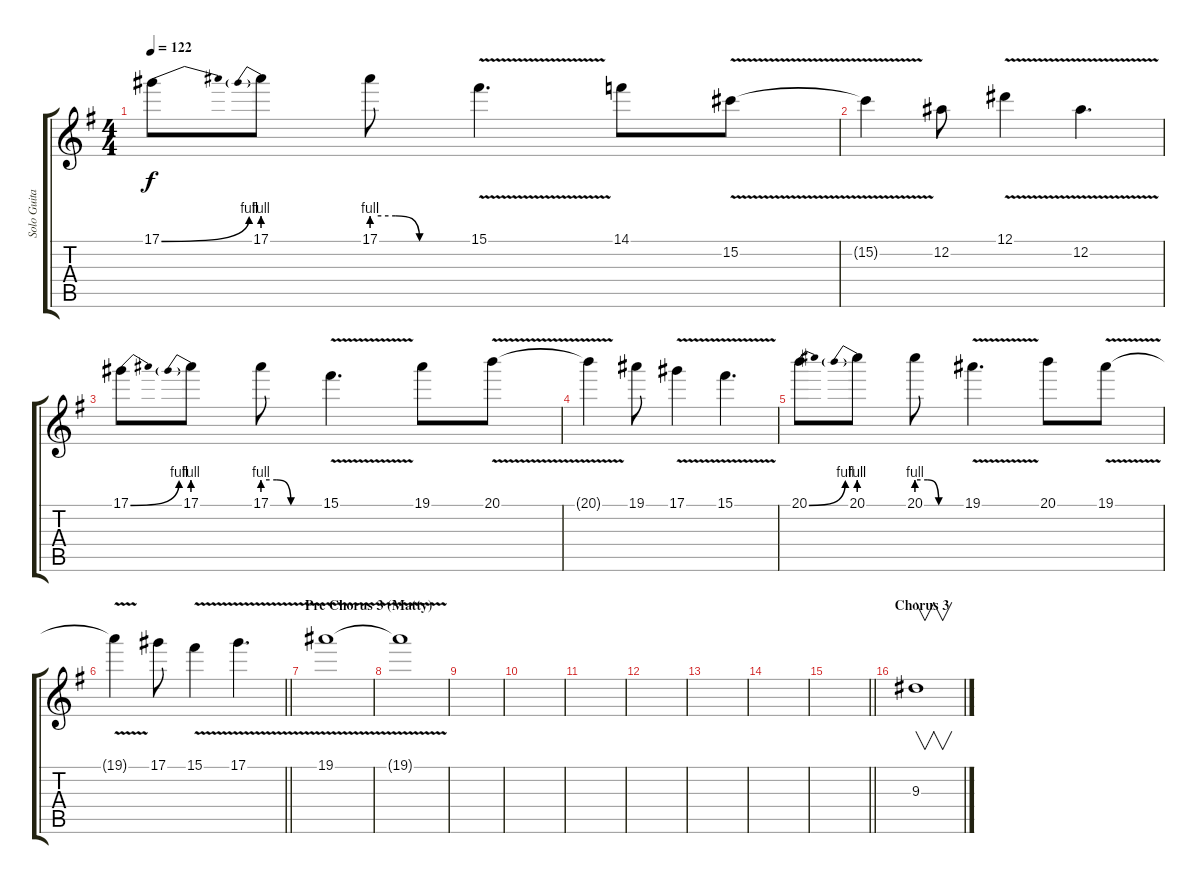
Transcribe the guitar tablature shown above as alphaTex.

\track ("Solo Guitars" "Solo Guita") {instrument overdrivenguitar}
\staff {score tabs}
\tuning (Eb4 Bb3 Gb3 Db3 Ab2 Eb2) {hide}
\ts (4 4)
\tempo 122
\clef g2
\ks eminor
17.1{be (bend 0 0 60 4)}.8{dy f} 17.1{be (prebend 0 4 60 4)}.8 17.1{be (custom 0 4 15 4 30 0 60 0)}.8 15.1{v}.4{d} 14.1.8 15.2{v}.8 |
15.2{t}.4 12.2.8 12.1{v}.4 12.2{v}.4{d} |
17.1{be (bend 0 0 60 4)}.8 17.1{be (prebend 0 4 60 4)}.8 17.1{be (custom 0 4 15 4 30 0 60 0)}.8 15.1{v}.4{d} 19.1.8 20.1{v}.8 |
20.1{t}.4 19.1.8 17.1{v}.4 15.1{v}.4{d} |
20.1{be (bend 0 0 60 4)}.8 20.1{be (prebend 0 4 60 4)}.8 20.1{be (custom 0 4 15 4 30 0 60 0)}.8 19.1{v}.4{d} 20.1.8 19.1{v}.8 |
\barLineRight lightlight
19.1{t}.4 17.1.8 15.1{v}.4 17.1{v}.4{d} |
\section ("" "Pre Chorus 3 (Matty)")
19.1{v}.1 |
19.1{t}.1 |
|
|
|
|
|
|
\barLineRight lightlight
|
\section ("" "Chorus 3")
9.3.1{v}
